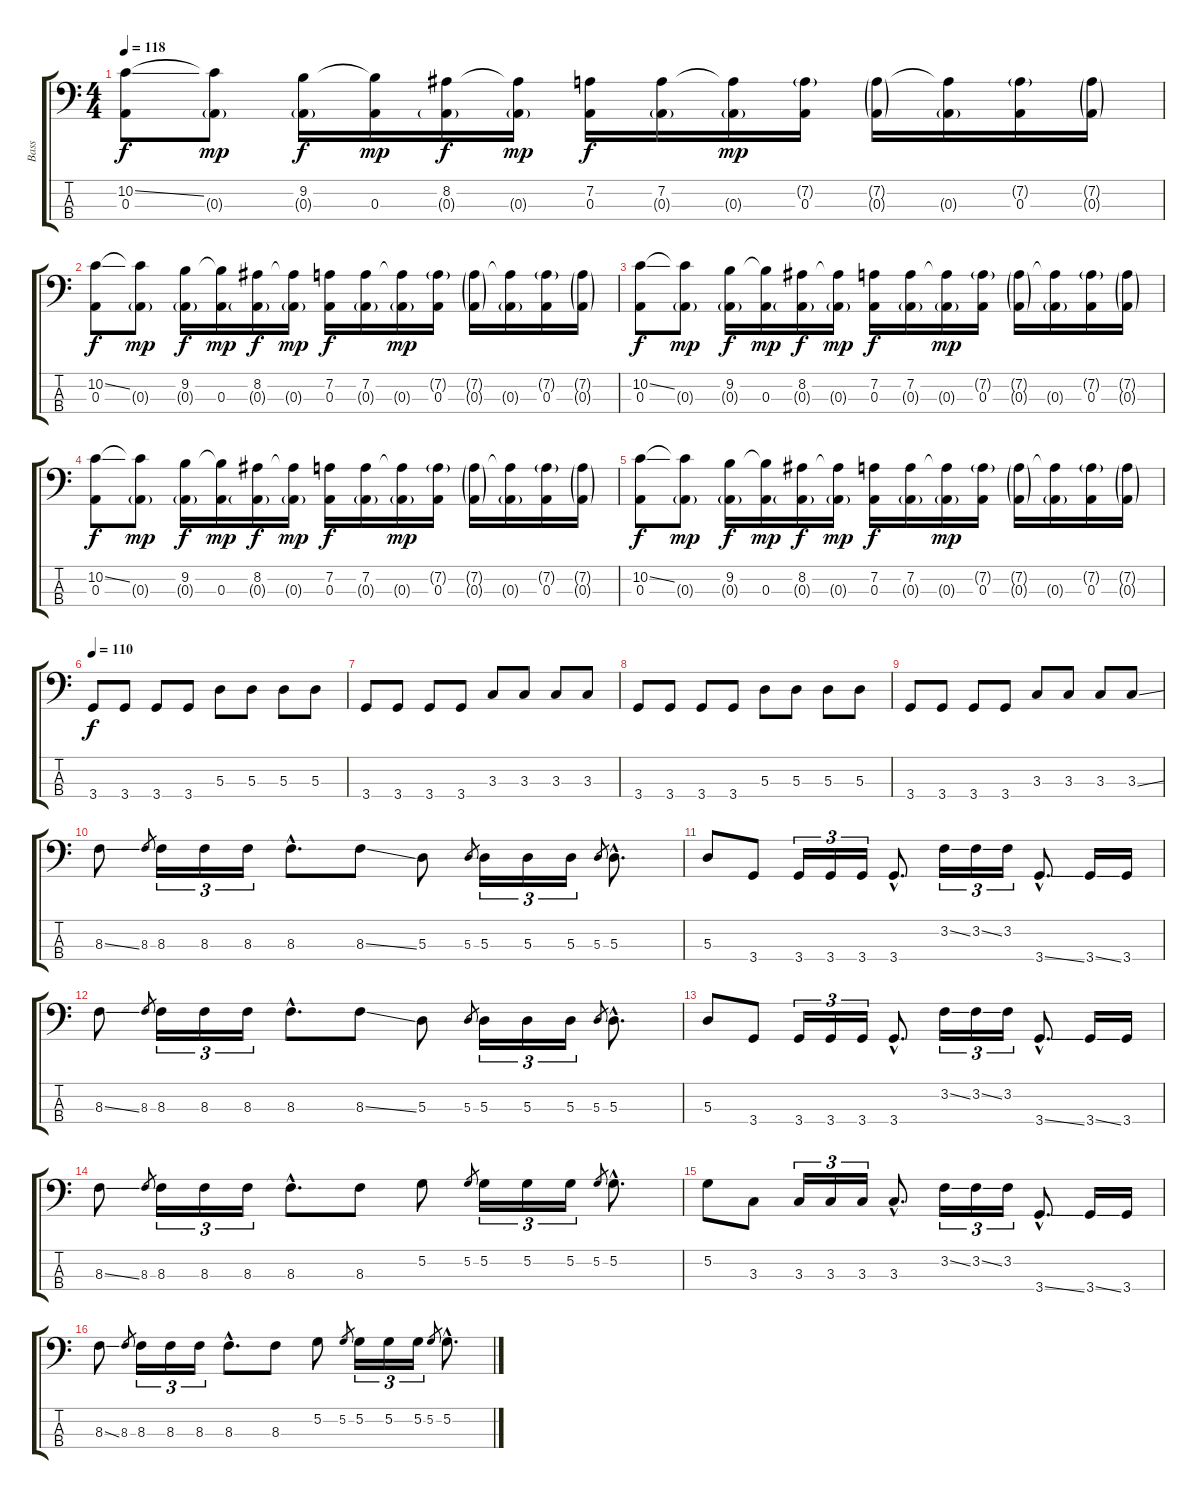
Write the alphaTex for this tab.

\track ("Bass" "Bass") {instrument electricbassfinger}
\staff {score tabs}
\tuning (G2 D2 A1 E1) {hide}
\ts (4 4)
\tempo 118
\clef f4
\ks c
(10.2{ss} 0.3).8{dy f} (10.2{t} 0.3{g}).8{dy mp} (9.2 0.3{g}).16{dy f} (9.2{t} 0.3).16{dy mp} (8.2 0.3{g}).16{dy f} (8.2{t} 0.3{g}).16{dy mp} (7.2 0.3).16{dy f} (7.2 0.3{g}).16 (7.2{t} 0.3{g}).16{dy mp} (7.2{g} 0.3).16 (7.2{g} 0.3{g}).16 (7.2{t} 0.3{g}).16 (7.2{g} 0.3).16 (7.2{g} 0.3{g}).16 |
(10.2{ss} 0.3).8{dy f} (10.2{t} 0.3{g}).8{dy mp} (9.2 0.3{g}).16{dy f} (9.2{t} 0.3).16{dy mp} (8.2 0.3{g}).16{dy f} (8.2{t} 0.3{g}).16{dy mp} (7.2 0.3).16{dy f} (7.2 0.3{g}).16 (7.2{t} 0.3{g}).16{dy mp} (7.2{g} 0.3).16 (7.2{g} 0.3{g}).16 (7.2{t} 0.3{g}).16 (7.2{g} 0.3).16 (7.2{g} 0.3{g}).16 |
(10.2{ss} 0.3).8{dy f} (10.2{t} 0.3{g}).8{dy mp} (9.2 0.3{g}).16{dy f} (9.2{t} 0.3).16{dy mp} (8.2 0.3{g}).16{dy f} (8.2{t} 0.3{g}).16{dy mp} (7.2 0.3).16{dy f} (7.2 0.3{g}).16 (7.2{t} 0.3{g}).16{dy mp} (7.2{g} 0.3).16 (7.2{g} 0.3{g}).16 (7.2{t} 0.3{g}).16 (7.2{g} 0.3).16 (7.2{g} 0.3{g}).16 |
(10.2{ss} 0.3).8{dy f} (10.2{t} 0.3{g}).8{dy mp} (9.2 0.3{g}).16{dy f} (9.2{t} 0.3).16{dy mp} (8.2 0.3{g}).16{dy f} (8.2{t} 0.3{g}).16{dy mp} (7.2 0.3).16{dy f} (7.2 0.3{g}).16 (7.2{t} 0.3{g}).16{dy mp} (7.2{g} 0.3).16 (7.2{g} 0.3{g}).16 (7.2{t} 0.3{g}).16 (7.2{g} 0.3).16 (7.2{g} 0.3{g}).16 |
(10.2{ss} 0.3).8{dy f} (10.2{t} 0.3{g}).8{dy mp} (9.2 0.3{g}).16{dy f} (9.2{t} 0.3).16{dy mp} (8.2 0.3{g}).16{dy f} (8.2{t} 0.3{g}).16{dy mp} (7.2 0.3).16{dy f} (7.2 0.3{g}).16 (7.2{t} 0.3{g}).16{dy mp} (7.2{g} 0.3).16 (7.2{g} 0.3{g}).16 (7.2{t} 0.3{g}).16 (7.2{g} 0.3).16 (7.2{g} 0.3{g}).16 |
\tempo 110
3.4.8{dy f instrument electricbassfinger} 3.4.8 3.4.8 3.4.8 5.3.8 5.3.8 5.3.8 5.3.8 |
3.4.8 3.4.8 3.4.8 3.4.8 3.3.8 3.3.8 3.3.8 3.3.8 |
3.4.8 3.4.8 3.4.8 3.4.8 5.3.8 5.3.8 5.3.8 5.3.8 |
3.4.8 3.4.8 3.4.8 3.4.8 3.3.8 3.3.8 3.3.8 3.3{ss}.8 |
8.3{ss}.8 8.3.8{gr} 8.3.16{tu (3 2)} 8.3.16{tu (3 2)} 8.3.16{tu (3 2)} 8.3{hac}.8{d} 8.3{ss}.8 5.3.8 5.3.8{gr} 5.3.16{tu (3 2)} 5.3.16{tu (3 2)} 5.3.16{tu (3 2)} 5.3.8{gr} 5.3{hac}.8{d} |
5.3.8 3.4.8 3.4.16{tu (3 2)} 3.4.16{tu (3 2)} 3.4.16{tu (3 2)} 3.4{hac}.8{d} 3.2{ss}.16{tu (3 2)} 3.2{ss}.16{tu (3 2)} 3.2.16{tu (3 2)} 3.4{ss hac}.8{d} 3.4{ss}.16 3.4.16 |
8.3{ss}.8 8.3.8{gr} 8.3.16{tu (3 2)} 8.3.16{tu (3 2)} 8.3.16{tu (3 2)} 8.3{hac}.8{d} 8.3{ss}.8 5.3.8 5.3.8{gr} 5.3.16{tu (3 2)} 5.3.16{tu (3 2)} 5.3.16{tu (3 2)} 5.3.8{gr} 5.3{hac}.8{d} |
5.3.8 3.4.8 3.4.16{tu (3 2)} 3.4.16{tu (3 2)} 3.4.16{tu (3 2)} 3.4{hac}.8{d} 3.2{ss}.16{tu (3 2)} 3.2{ss}.16{tu (3 2)} 3.2.16{tu (3 2)} 3.4{ss hac}.8{d} 3.4{ss}.16 3.4.16 |
8.3{ss}.8 8.3.8{gr} 8.3.16{tu (3 2)} 8.3.16{tu (3 2)} 8.3.16{tu (3 2)} 8.3{hac}.8{d} 8.3.8 5.2.8 5.2.8{gr} 5.2.16{tu (3 2)} 5.2.16{tu (3 2)} 5.2.16{tu (3 2)} 5.2.8{gr} 5.2{hac}.8{d} |
5.2.8 3.3.8 3.3.16{tu (3 2)} 3.3.16{tu (3 2)} 3.3.16{tu (3 2)} 3.3{hac}.8{d} 3.2{ss}.16{tu (3 2)} 3.2{ss}.16{tu (3 2)} 3.2.16{tu (3 2)} 3.4{ss hac}.8{d} 3.4{ss}.16 3.4.16 |
8.3{ss}.8 8.3.8{gr} 8.3.16{tu (3 2)} 8.3.16{tu (3 2)} 8.3.16{tu (3 2)} 8.3{hac}.8{d} 8.3.8 5.2.8 5.2.8{gr} 5.2.16{tu (3 2)} 5.2.16{tu (3 2)} 5.2.16{tu (3 2)} 5.2.8{gr} 5.2{hac}.8{d}
